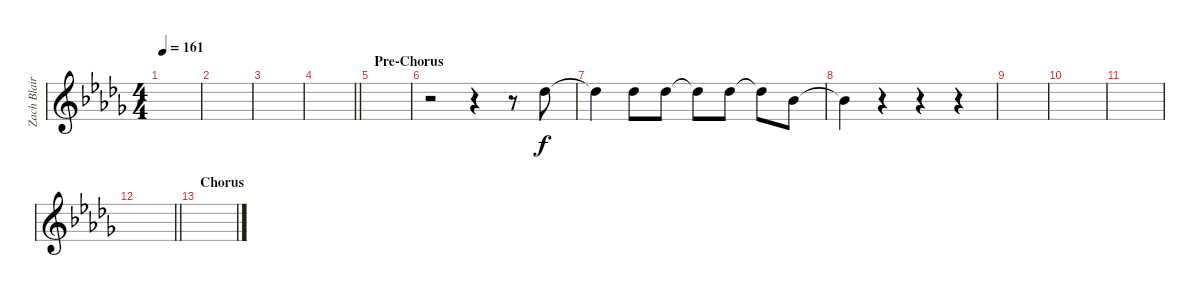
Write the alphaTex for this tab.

\track ("Zach Blair - Vocals" "Zach Blair") {instrument distortionguitar}
\staff {score}
\tuning (E4 B3 G3 D3 A2 E2) {hide}
\ts (4 4)
\tempo 161
\clef g2
\ks db
|
|
|
\barLineRight lightlight
|
\section ("" "Pre-Chorus")
|
r.2 r.4 r.8 2.2.8 |
2.2{t}.4 2.2.8 2.2.8 2.2{t}.8 2.2.8 2.2{t}.8 3.3.8 |
3.3{t}.4 r.4 r.4 r.4 |
|
|
|
\barLineRight lightlight
|
\section ("" "Chorus")
